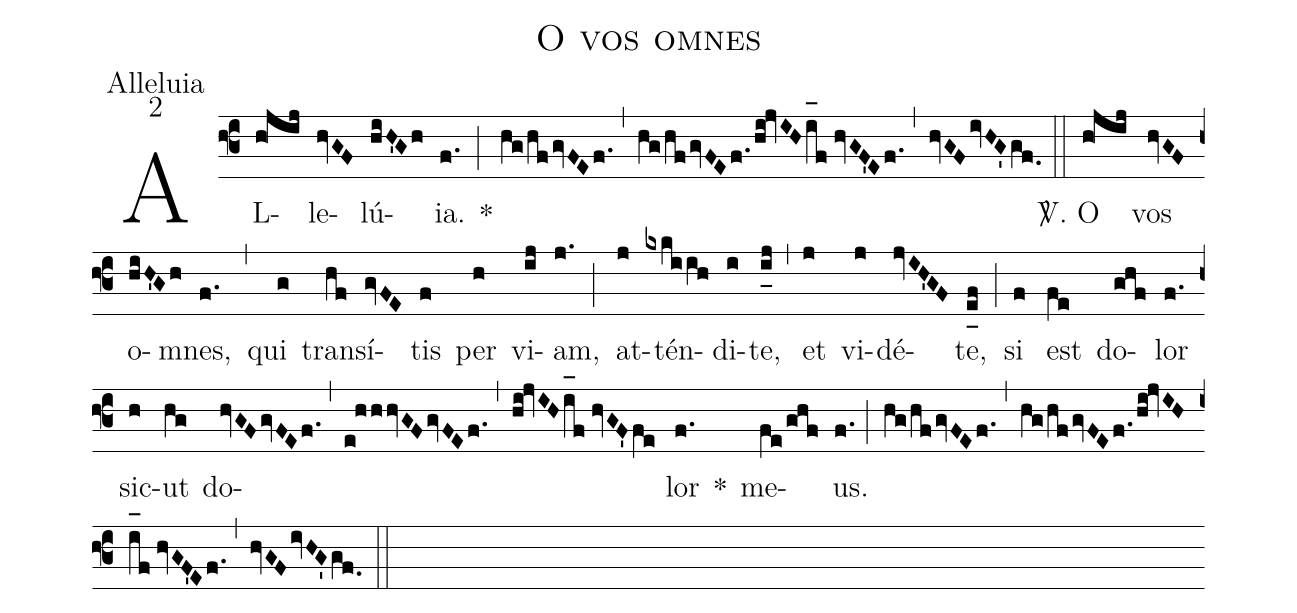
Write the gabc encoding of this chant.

name:O vos omnes;
office-part:Alleluia;
mode:2;
%%
(f3) AL(h!jij)le(hvGF)lú(hiH'Gh){ia}.(f.) *(;) (hg/hfgvFEf.) (,) (hg/hfgvFEf./hi!jvIHi_[oh:h]f//hvGF'Ef.) (,) (hvGFivHG'gf.0) (::) <sp>V/</sp>. O(h!jij) vos(hvGF) o(hiH'Gh)mnes,(f.) (,) qui(g) trans(hf)í(gvFE)tis(f) per(h) vi(ij)am,(j.) (;) at(j)tén(kxkiih)di(i)te,(i_[uh:l]j) (,) et(j) vi(j)dé(jvIH'GF)te,(e_[uh:l]f) (;) si(f) est(fe) do(ghf)lor(f.) sic(h)ut(hg) do(hvGFgvFEf.)(,)(e!hhhvGFgvFEf.)(,)(hi!jvIHi_[oh:h]f//hvGF'fe)lor(f.) *() me(fe/ghf)us.(f.) (;) (hg/hfgvFEf.) (,) (hg/hfgvFEf./hi!jvIHi_[oh:h]f//hvGF'Ef.) (,) (hvGFivHG'gf.0) (::)
